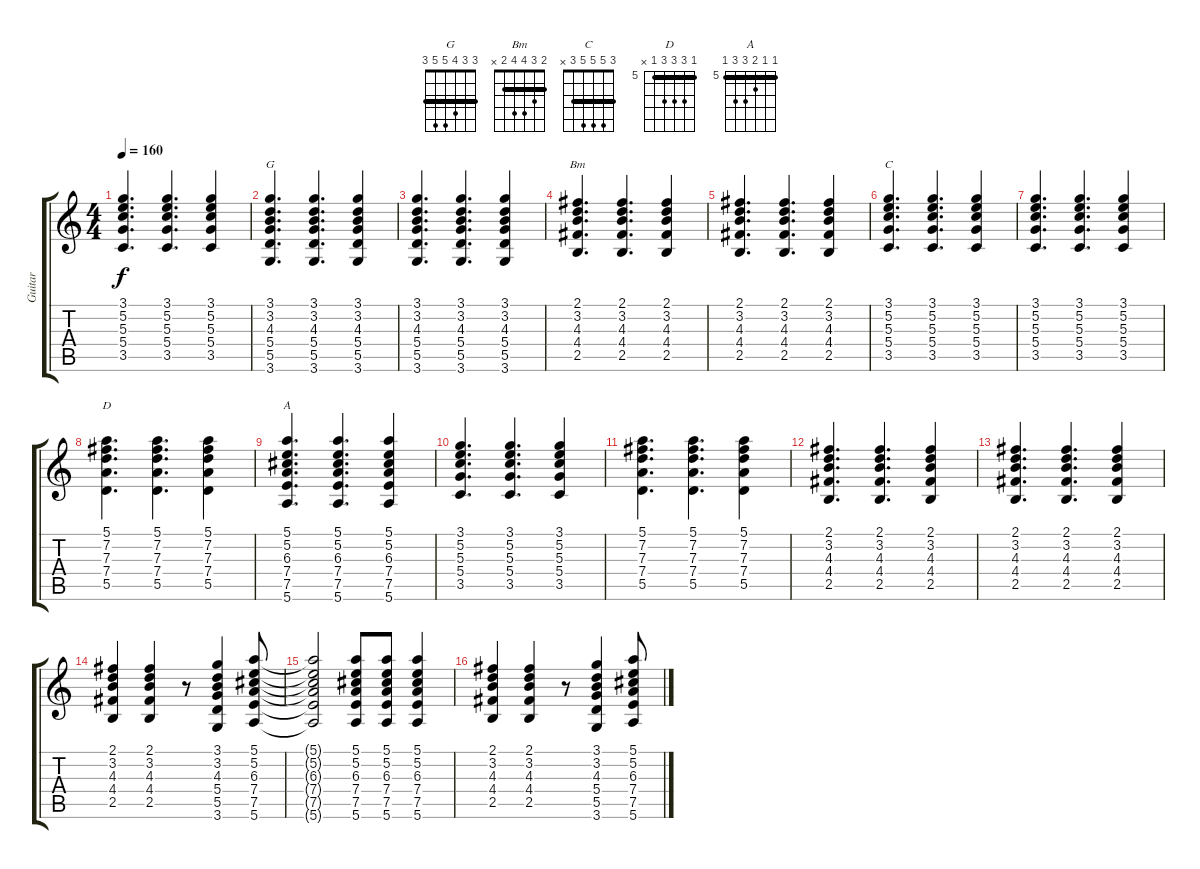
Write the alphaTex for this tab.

\track ("Guitar" "Guitar") {instrument electricguitarclean}
\staff {score tabs}
\tuning (E4 B3 G3 D3 A2 E2) {hide}
\chord ("G" 3 3 4 5 5 3) {barre 3}
\chord ("Bm" 2 3 4 4 2 x) {barre 2}
\chord ("C" 3 5 5 5 3 x) {barre 3}
\chord ("D" 5 7 7 7 5 x) {firstfret 5 barre 5}
\chord ("A" 5 5 6 7 7 5) {firstfret 5 barre 5}
\ts (4 4)
\tempo 160
\clef g2
\ks c
(3.1 5.2 5.3 5.4 3.5).4{d dy f} (3.1 5.2 5.3 5.4 3.5).4{d} (3.1 5.2 5.3 5.4 3.5).4 |
(3.1 3.2 4.3 5.4 5.5 3.6).4{d ch "G"} (3.1 3.2 4.3 5.4 5.5 3.6).4{d} (3.1 3.2 4.3 5.4 5.5 3.6).4 |
(3.1 3.2 4.3 5.4 5.5 3.6).4{d} (3.1 3.2 4.3 5.4 5.5 3.6).4{d} (3.1 3.2 4.3 5.4 5.5 3.6).4 |
(2.1 3.2 4.3 4.4 2.5).4{d ch "Bm"} (2.1 3.2 4.3 4.4 2.5).4{d} (2.1 3.2 4.3 4.4 2.5).4 |
(2.1 3.2 4.3 4.4 2.5).4{d} (2.1 3.2 4.3 4.4 2.5).4{d} (2.1 3.2 4.3 4.4 2.5).4 |
(3.1 5.2 5.3 5.4 3.5).4{d ch "C"} (3.1 5.2 5.3 5.4 3.5).4{d} (3.1 5.2 5.3 5.4 3.5).4 |
(3.1 5.2 5.3 5.4 3.5).4{d} (3.1 5.2 5.3 5.4 3.5).4{d} (3.1 5.2 5.3 5.4 3.5).4 |
(5.1 7.2 7.3 7.4 5.5).4{d ch "D"} (5.1 7.2 7.3 7.4 5.5).4{d} (5.1 7.2 7.3 7.4 5.5).4 |
(5.1 5.2 6.3 7.4 7.5 5.6).4{d ch "A"} (5.1 5.2 6.3 7.4 7.5 5.6).4{d} (5.1 5.2 6.3 7.4 7.5 5.6).4 |
(3.1 5.2 5.3 5.4 3.5).4{d} (3.1 5.2 5.3 5.4 3.5).4{d} (3.1 5.2 5.3 5.4 3.5).4 |
(5.1 7.2 7.3 7.4 5.5).4{d} (5.1 7.2 7.3 7.4 5.5).4{d} (5.1 7.2 7.3 7.4 5.5).4 |
(2.1 3.2 4.3 4.4 2.5).4{d} (2.1 3.2 4.3 4.4 2.5).4{d} (2.1 3.2 4.3 4.4 2.5).4 |
(2.1 3.2 4.3 4.4 2.5).4{d} (2.1 3.2 4.3 4.4 2.5).4{d} (2.1 3.2 4.3 4.4 2.5).4 |
(2.1 3.2 4.3 4.4 2.5).4 (2.1 3.2 4.3 4.4 2.5).4 r.8 (3.1 3.2 4.3 5.4 5.5 3.6).4 (5.1 5.2 6.3 7.4 7.5 5.6).8 |
(5.1{t} 5.2{t} 6.3{t} 7.4{t} 7.5{t} 5.6{t}).2 (5.1 5.2 6.3 7.4 7.5 5.6).8 (5.1 5.2 6.3 7.4 7.5 5.6).8 (5.1 5.2 6.3 7.4 7.5 5.6).4 |
(2.1 3.2 4.3 4.4 2.5).4 (2.1 3.2 4.3 4.4 2.5).4 r.8 (3.1 3.2 4.3 5.4 5.5 3.6).4 (5.1 5.2 6.3 7.4 7.5 5.6).8
